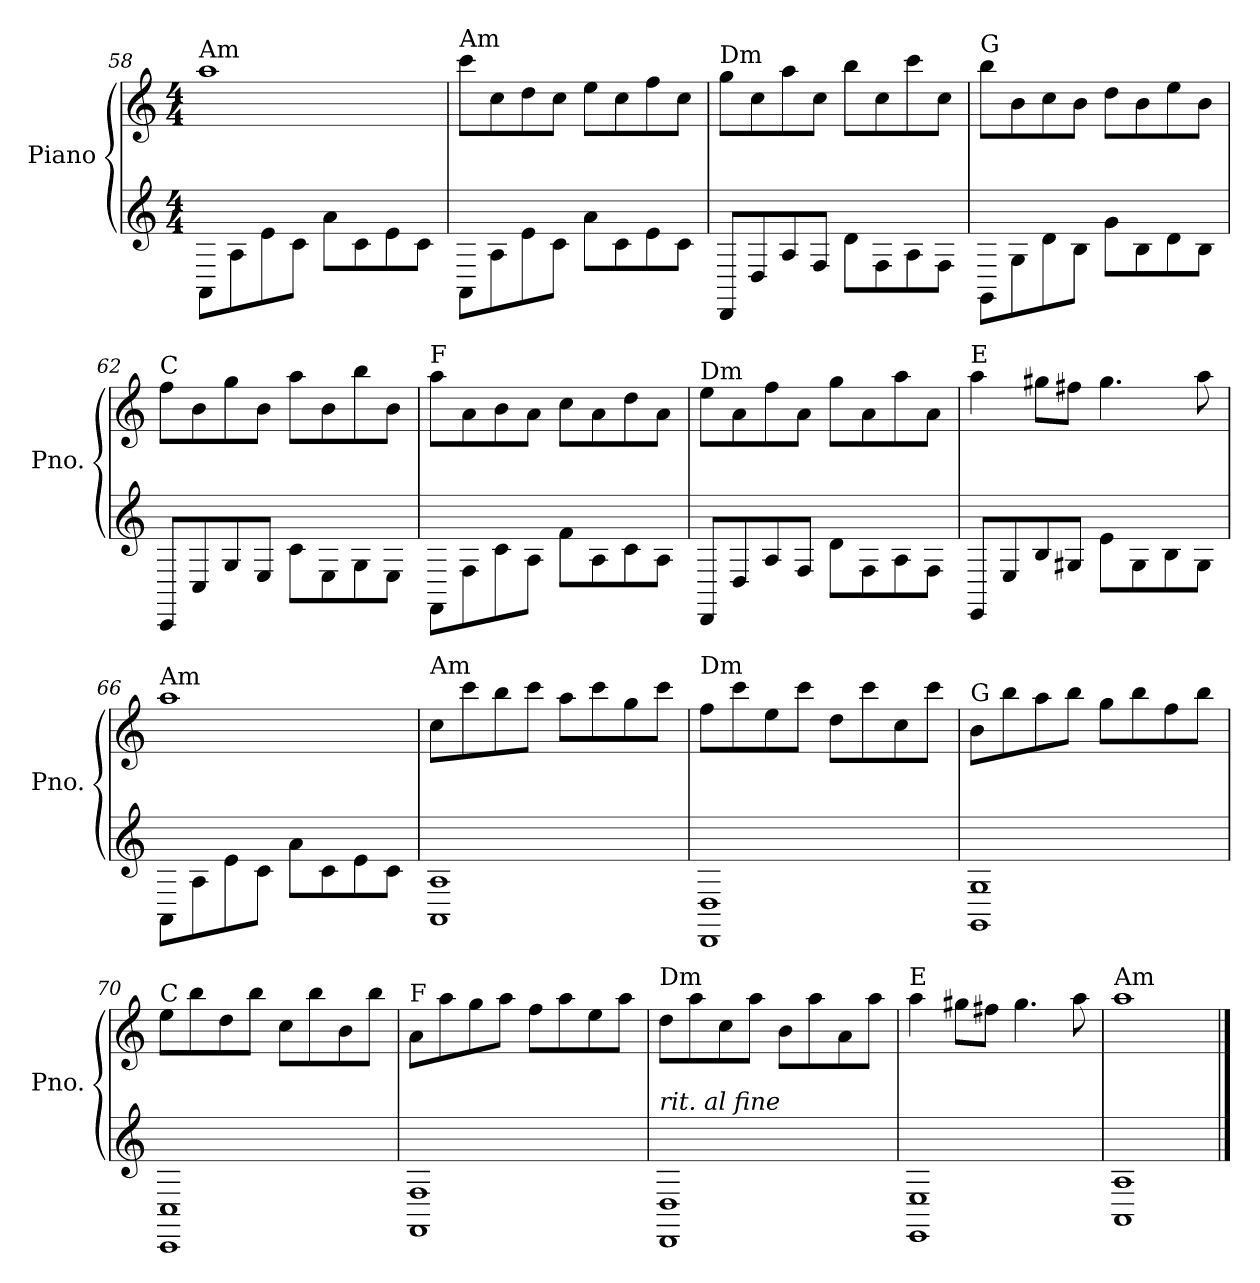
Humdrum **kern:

**kern	**kern
*part1	*part1
*staff2	*staff1
*I"Piano	*
*I'Pno.	*
*clefG2	*clefG2
*k[]	*k[]
*M4/4	*M4/4
=58	=58
!	!LO:TX:a:t=Am
8AA\L	1aa
8A\	.
8e\	.
8c\J	.
8a\L	.
8c\	.
8e\	.
8c\J	.
=59	=59
!	!LO:TX:a:t=Am
8AA\L	8ccc\L
8A\	8cc\
8e\	8dd\
8c\J	8cc\J
8a\L	8ee\L
8c\	8cc\
8e\	8ff\
8c\J	8cc\J
=60	=60
!	!LO:TX:a:t=Dm
8DD/L	8gg\L
8D/	8cc\
8A/	8aa\
8F/J	8cc\J
8d\L	8bb\L
8F\	8cc\
8A\	8ccc\
8F\J	8cc\J
!!LO:LB:g=z
=61	=61
!	!LO:TX:a:t=G
8GG\L	8bb\L
8G\	8b\
8d\	8cc\
8B\J	8b\J
8g\L	8dd\L
8B\	8b\
8d\	8ee\
8B\J	8b\J
=62	=62
!	!LO:TX:a:t=C
8CC/L	8ff\L
8C/	8b\
8G/	8gg\
8E/J	8b\J
8c\L	8aa\L
8E\	8b\
8G\	8bb\
8E\J	8b\J
=63	=63
!	!LO:TX:a:t=F
8FF\L	8aa\L
8F\	8a\
8c\	8b\
8A\J	8a\J
8f\L	8cc\L
8A\	8a\
8c\	8dd\
8A\J	8a\J
=64	=64
!	!LO:TX:a:t=Dm
8DD/L	8ee\L
8D/	8a\
8A/	8ff\
8F/J	8a\J
8d\L	8gg\L
8F\	8a\
8A\	8aa\
8F\J	8a\J
!!LO:LB:g=z
=65	=65
!	!LO:TX:a:t=E
8EE/L	4aa\
8E/	.
8B/	8gg#X\L
8G#X/J	8ff#X\J
8e\L	4.gg#\
8G#\	.
8B\	.
8G#\J	8aa\
=66	=66
!	!LO:TX:a:t=Am
8AA\L	1aa
8A\	.
8e\	.
8c\J	.
8a\L	.
8c\	.
8e\	.
8c\J	.
=67	=67
!	!LO:TX:a:t=Am
1AA 1A	8cc\L
.	8ccc\
.	8bb\
.	8ccc\J
.	8aa\L
.	8ccc\
.	8gg\
.	8ccc\J
=68	=68
!	!LO:TX:a:t=Dm
1DD 1D	8ff\L
.	8ccc\
.	8ee\
.	8ccc\J
.	8dd\L
.	8ccc\
.	8cc\
.	8ccc\J
!!LO:LB:g=z
=69	=69
!	!LO:TX:a:t=G
1GG 1G	8b\L
.	8bb\
.	8aa\
.	8bb\J
.	8gg\L
.	8bb\
.	8ff\
.	8bb\J
=70	=70
!	!LO:TX:a:t=C
1CC 1C	8ee\L
.	8bb\
.	8dd\
.	8bb\J
.	8cc\L
.	8bb\
.	8b\
.	8bb\J
=71	=71
!	!LO:TX:a:t=F
1FF 1F	8a\L
.	8aa\
.	8gg\
.	8aa\J
.	8ff\L
.	8aa\
.	8ee\
.	8aa\J
=72	=72
!	!LO:TX:a:t=Dm
!LO:TX:a:i:t=rit. al fine	!
1DD 1D	8dd\L
.	8aa\
.	8cc\
.	8aa\J
.	8b\L
.	8aa\
.	8a\
.	8aa\J
=73	=73
!	!LO:TX:a:t=E
1EE 1E	4aa\
.	8gg#X\L
.	8ff#X\J
.	4.gg#\
.	8aa\
=74	=74
!	!LO:TX:a:t=Am
1AA 1A	1aa
==	==
*-	*-
